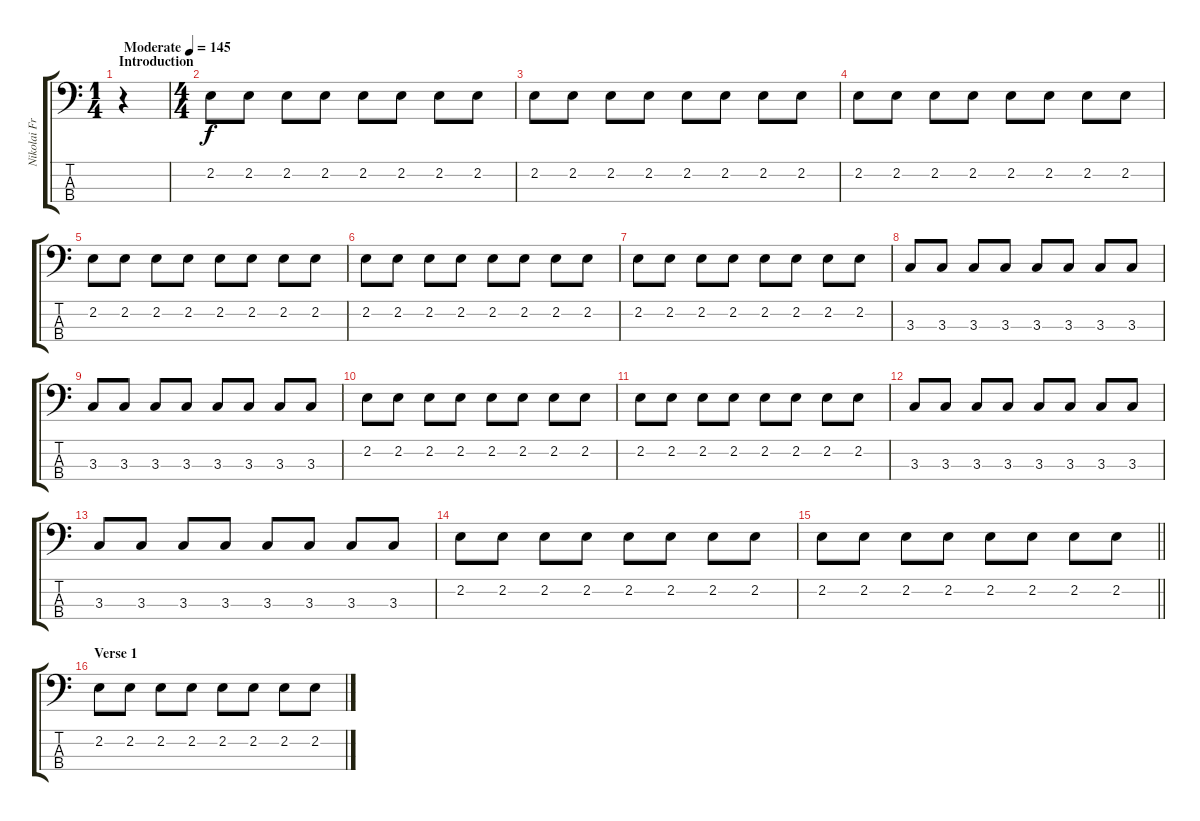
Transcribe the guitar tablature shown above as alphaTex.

\track ("Nikolai Fraiture" "Nikolai Fr") {instrument electricbassfinger}
\staff {score tabs}
\tuning (G2 D2 A1 E1) {hide}
\ts (1 4)
\section ("" "Introduction")
\tempo (145 "Moderate")
\clef f4
\ks c
r.4{dy f instrument electricbassfinger} |
\ts (4 4)
2.2.8 2.2.8 2.2.8 2.2.8 2.2.8 2.2.8 2.2.8 2.2.8 |
2.2.8 2.2.8 2.2.8 2.2.8 2.2.8 2.2.8 2.2.8 2.2.8 |
2.2.8 2.2.8 2.2.8 2.2.8 2.2.8 2.2.8 2.2.8 2.2.8 |
2.2.8 2.2.8 2.2.8 2.2.8 2.2.8 2.2.8 2.2.8 2.2.8 |
2.2.8 2.2.8 2.2.8 2.2.8 2.2.8 2.2.8 2.2.8 2.2.8 |
2.2.8 2.2.8 2.2.8 2.2.8 2.2.8 2.2.8 2.2.8 2.2.8 |
3.3.8 3.3.8 3.3.8 3.3.8 3.3.8 3.3.8 3.3.8 3.3.8 |
3.3.8 3.3.8 3.3.8 3.3.8 3.3.8 3.3.8 3.3.8 3.3.8 |
2.2.8 2.2.8 2.2.8 2.2.8 2.2.8 2.2.8 2.2.8 2.2.8 |
2.2.8 2.2.8 2.2.8 2.2.8 2.2.8 2.2.8 2.2.8 2.2.8 |
3.3.8 3.3.8 3.3.8 3.3.8 3.3.8 3.3.8 3.3.8 3.3.8 |
3.3.8 3.3.8 3.3.8 3.3.8 3.3.8 3.3.8 3.3.8 3.3.8 |
2.2.8 2.2.8 2.2.8 2.2.8 2.2.8 2.2.8 2.2.8 2.2.8 |
\barLineRight lightlight
2.2.8 2.2.8 2.2.8 2.2.8 2.2.8 2.2.8 2.2.8 2.2.8 |
\section ("" "Verse 1")
2.2.8 2.2.8 2.2.8 2.2.8 2.2.8 2.2.8 2.2.8 2.2.8
